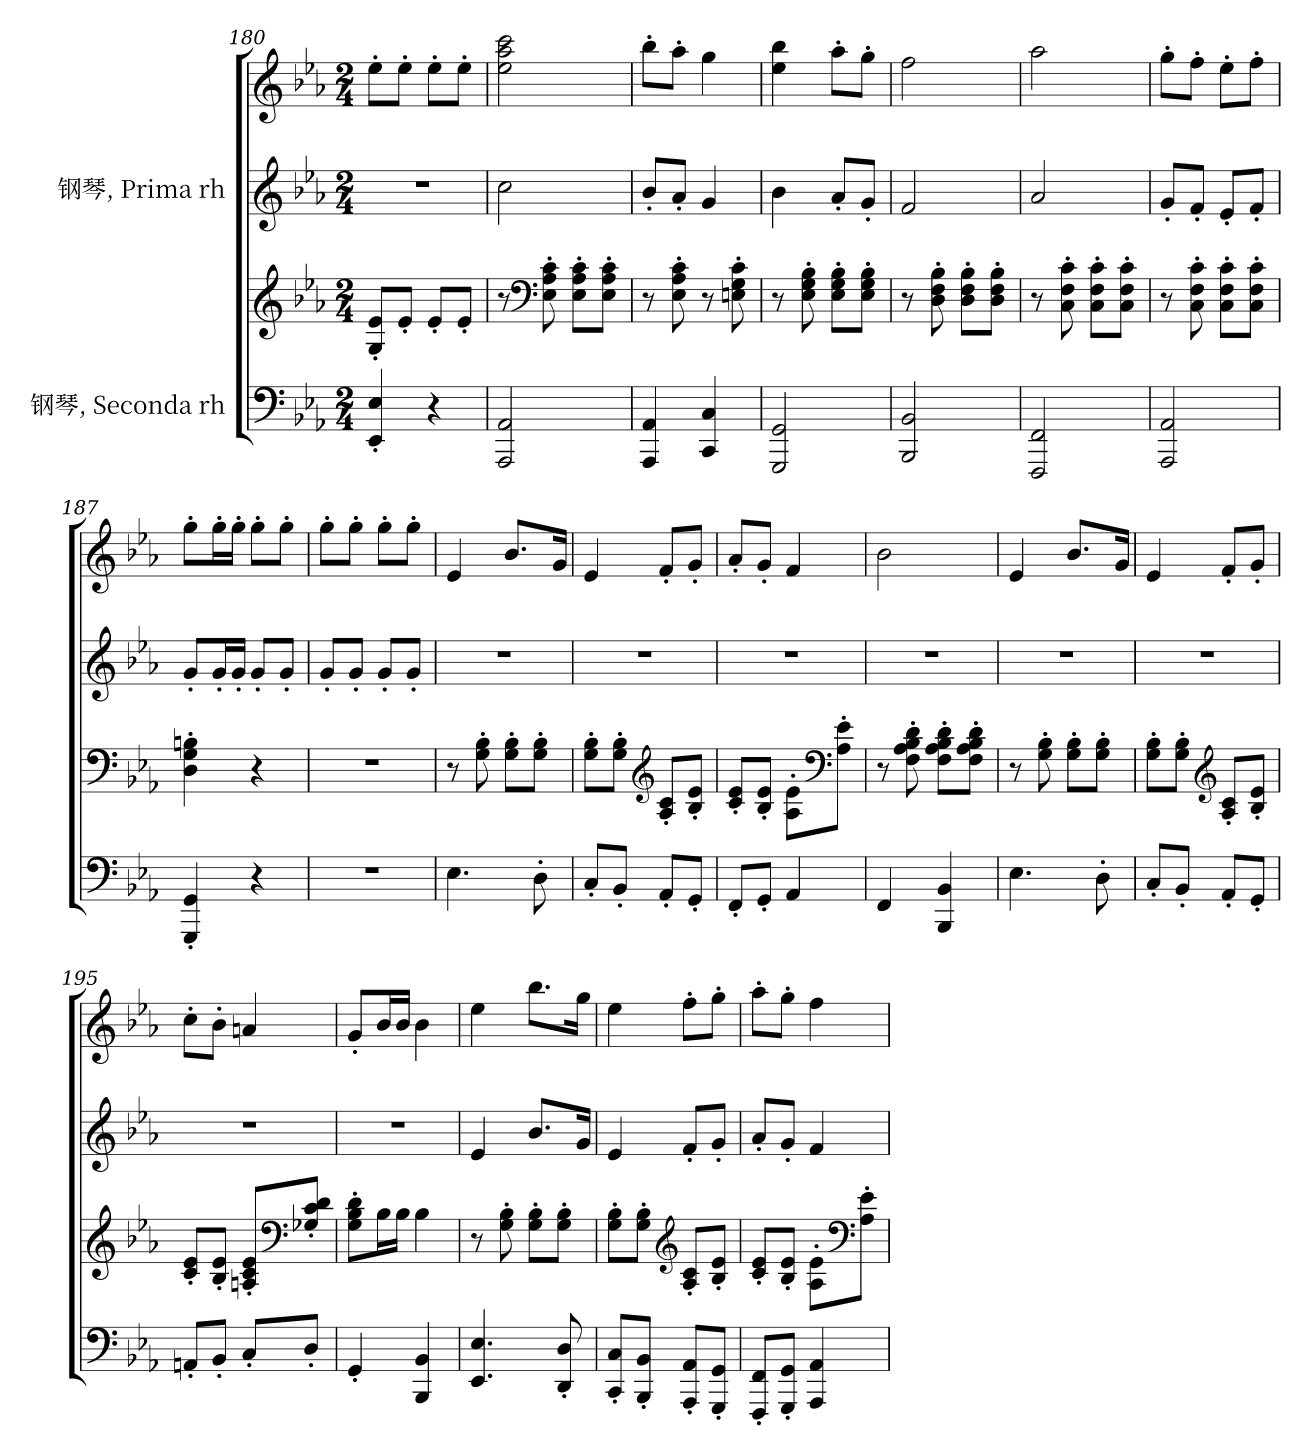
**kern	**kern	**kern	**kern
*part2	*part2	*part1	*part1
*staff4	*staff3	*staff2	*staff1
*I"钢琴, Seconda rh	*	*I"钢琴, Prima rh	*
!!LO:LB:g=z
*clefF4	*clefG2	*clefG2	*clefG2
*k[b-e-a-]	*k[b-e-a-]	*k[b-e-a-]	*k[b-e-a-]
*M2/4	*M2/4	*M2/4	*M2/4
=180	=180	=180	=180
4EE-/' 4E-/'	8G/' 8e-/'L	2r	8ee-'\L
.	8e-'/J	.	8ee-'\J
4r	8e-'/L	.	8ee-'\L
.	8e-'/J	.	8ee-'\J
=181	=181	=181	=181
2AAA-/ 2AA-/	8r	2cc\	2ee-\ 2aa-\ 2ccc\
*	*clefF4	*	*
.	8E-\' 8A-\' 8c\'	.	.
.	8E-\' 8A-\' 8c\'L	.	.
.	8E-\' 8A-\' 8c\'J	.	.
=182	=182	=182	=182
4AAA-/ 4AA-/	8r	8b-'/L	8bb-'\L
.	8E-\' 8A-\' 8c\'	8a-'/J	8aa-'\J
4CC/ 4C/	8r	4g/	4gg\
.	8En\' 8G\' 8c\'	.	.
=183	=183	=183	=183
2GGG/ 2GG/	8r	4b-\	4ee-\ 4bb-\
.	8E-\' 8G\' 8B-\'	.	.
.	8E-\' 8G\' 8B-\'L	8a-'/L	8aa-'\L
.	8E-\' 8G\' 8B-\'J	8g'/J	8gg'\J
=184	=184	=184	=184
2BBB-/ 2BB-/	8r	2f/	2ff\
.	8D\' 8F\' 8B-\'	.	.
.	8D\' 8F\' 8B-\'L	.	.
.	8D\' 8F\' 8B-\'J	.	.
=185	=185	=185	=185
2FFF/ 2FF/	8r	2a-/	2aa-\
.	8C\' 8F\' 8c\'	.	.
.	8C\' 8F\' 8c\'L	.	.
.	8C\' 8F\' 8c\'J	.	.
=186	=186	=186	=186
2AAA-/ 2AA-/	8r	8g'/L	8gg'\L
.	8C\' 8F\' 8c\'	8f'/J	8ff'\J
.	8C\' 8F\' 8c\'L	8e-'/L	8ee-'\L
.	8C\' 8F\' 8c\'J	8f'/J	8ff'\J
!!LO:PB:g=z
=187	=187	=187	=187
4GGG/' 4GG/'	4D\' 4G\' 4Bn\'	8g'/L	8gg'\L
.	.	16g'/L	16gg'\L
.	.	16g'/JJ	16gg'\JJ
4r	4r	8g'/L	8gg'\L
.	.	8g'/J	8gg'\J
=188	=188	=188	=188
2r	2r	8g'/L	8gg'\L
.	.	8g'/J	8gg'\J
.	.	8g'/L	8gg'\L
.	.	8g'/J	8gg'\J
=189	=189	=189	=189
4.E-\	8r	2r	4e-/
.	8G\' 8B-\'	.	.
.	8G\' 8B-\'L	.	8.b-/L
8D'\	8G\' 8B-\'J	.	.
.	.	.	16g/Jk
=190	=190	=190	=190
8C'/L	8G\' 8B-\'L	2r	4e-/
8BB-'/J	8G\' 8B-\'J	.	.
*	*clefG2	*	*
8AA-'/L	8A-/' 8c/'L	.	8f'/L
8GG'/J	8B-/' 8e-/'J	.	8g'/J
=191	=191	=191	=191
8FF'/L	8c/' 8e-/'L	2r	8a-'/L
8GG'/J	8B-/' 8e-/'J	.	8g'/J
4AA-/	8A-\' 8e-\'L	.	4f/
*	*clefF4	*	*
.	8A-\' 8e-\'J	.	.
=192	=192	=192	=192
4FF/	8r	2r	2b-\
.	8F\' 8A-\' 8B-\' 8d\'	.	.
4BBB-/ 4BB-/	8F\' 8A-\' 8B-\' 8d\'L	.	.
.	8F\' 8A-\' 8B-\' 8d\'J	.	.
!!LO:LB:g=z
=193	=193	=193	=193
4.E-\	8r	2r	4e-/
.	8G\' 8B-\'	.	.
.	8G\' 8B-\'L	.	8.b-/L
8D'\	8G\' 8B-\'J	.	.
.	.	.	16g/Jk
=194	=194	=194	=194
8C'/L	8G\' 8B-\'L	2r	4e-/
8BB-'/J	8G\' 8B-\'J	.	.
*	*clefG2	*	*
8AA-'/L	8A-/' 8c/'L	.	8f'/L
8GG'/J	8B-/' 8e-/'J	.	8g'/J
=195	=195	=195	=195
8AAn'/L	8c/' 8e-/'L	2r	8cc'\L
8BB-'/J	8B-/' 8e-/'J	.	8b-'\J
8C'/L	8An/' 8c/' 8e-/'L	.	4an/
*	*clefF4	*	*
8D'/J	8G-X/' 8c/' 8d/'J	.	.
=196	=196	=196	=196
4GG'/	8G\' 8B-\' 8d\'L	2r	8g'/L
.	16B-\L	.	16b-/L
.	16B-\JJ	.	16b-/JJ
4BBB-/ 4BB-/	4B-\	.	4b-\
=197	=197	=197	=197
4.EE-/ 4.E-/	8r	4e-/	4ee-\
.	8G\' 8B-\'	.	.
.	8G\' 8B-\'L	8.b-/L	8.bb-\L
8DD/' 8D/'	8G\' 8B-\'J	.	.
.	.	16g/Jk	16gg\Jk
=198	=198	=198	=198
8CC/' 8C/'L	8G\' 8B-\'L	4e-/	4ee-\
8BBB-/' 8BB-/'J	8G\' 8B-\'J	.	.
*	*clefG2	*	*
8AAA-/' 8AA-/'L	8A-/' 8c/'L	8f'/L	8ff'\L
8GGG/' 8GG/'J	8B-/' 8e-/'J	8g'/J	8gg'\J
!!LO:LB:g=z
=199	=199	=199	=199
8FFF/' 8FF/'L	8c/' 8e-/'L	8a-'/L	8aa-'\L
8GGG/' 8GG/'J	8B-/' 8e-/'J	8g'/J	8gg'\J
4AAA-/ 4AA-/	8A-\' 8e-\'L	4f/	4ff\
*	*clefF4	*	*
.	8A-\' 8e-\'J	.	.
=	=	=	=
*-	*-	*-	*-
